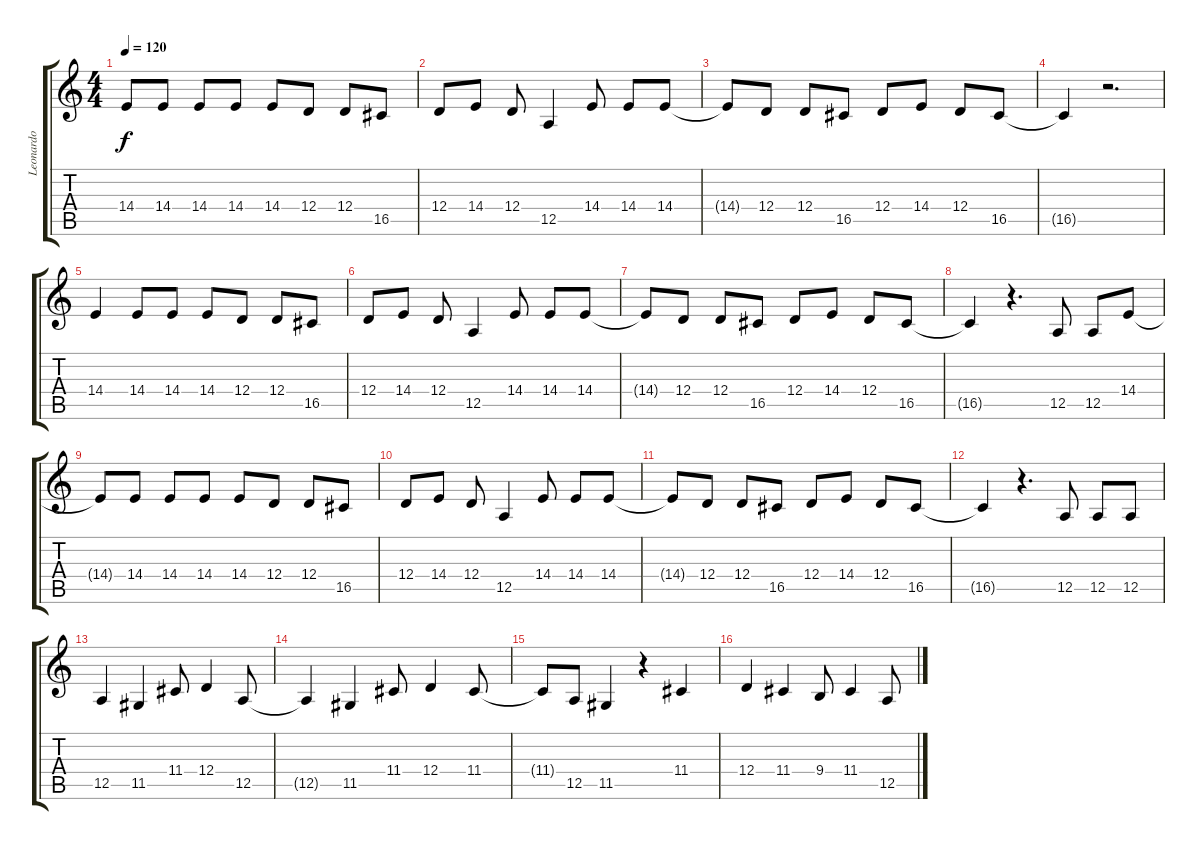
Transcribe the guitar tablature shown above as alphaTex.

\track ("Leonardo" "Leonardo") {instrument tenorsax}
\staff {score tabs}
\tuning (E4 B3 G3 D3 A2 E2) {hide}
\ts (4 4)
\tempo 120
\clef g2
\ks c
14.4{t}.8{dy f} 14.4.8 14.4.8 14.4.8 14.4.8 12.4.8 12.4.8 16.5.8 |
12.4.8 14.4.8 12.4.8 12.5.4 14.4.8 14.4.8 14.4.8 |
14.4{t}.8 12.4.8 12.4.8 16.5.8 12.4.8 14.4.8 12.4.8 16.5.8 |
16.5{t}.4 r.2{d} |
14.4.4 14.4.8 14.4.8 14.4.8 12.4.8 12.4.8 16.5.8 |
12.4.8 14.4.8 12.4.8 12.5.4 14.4.8 14.4.8 14.4.8 |
14.4{t}.8 12.4.8 12.4.8 16.5.8 12.4.8 14.4.8 12.4.8 16.5.8 |
16.5{t}.4 r.4{d} 12.5.8 12.5.8 14.4.8 |
14.4{t}.8 14.4.8 14.4.8 14.4.8 14.4.8 12.4.8 12.4.8 16.5.8 |
12.4.8 14.4.8 12.4.8 12.5.4 14.4.8 14.4.8 14.4.8 |
14.4{t}.8 12.4.8 12.4.8 16.5.8 12.4.8 14.4.8 12.4.8 16.5.8 |
16.5{t}.4 r.4{d} 12.5.8{volume 8} 12.5.8 12.5.8 |
12.5.4 11.5.4 11.4.8 12.4.4 12.5.8 |
12.5{t}.4 11.5.4 11.4.8 12.4.4 11.4.8 |
11.4{t}.8 12.5.8 11.5.4 r.4 11.4.4 |
12.4.4 11.4.4 9.4.8 11.4.4 12.5.8
